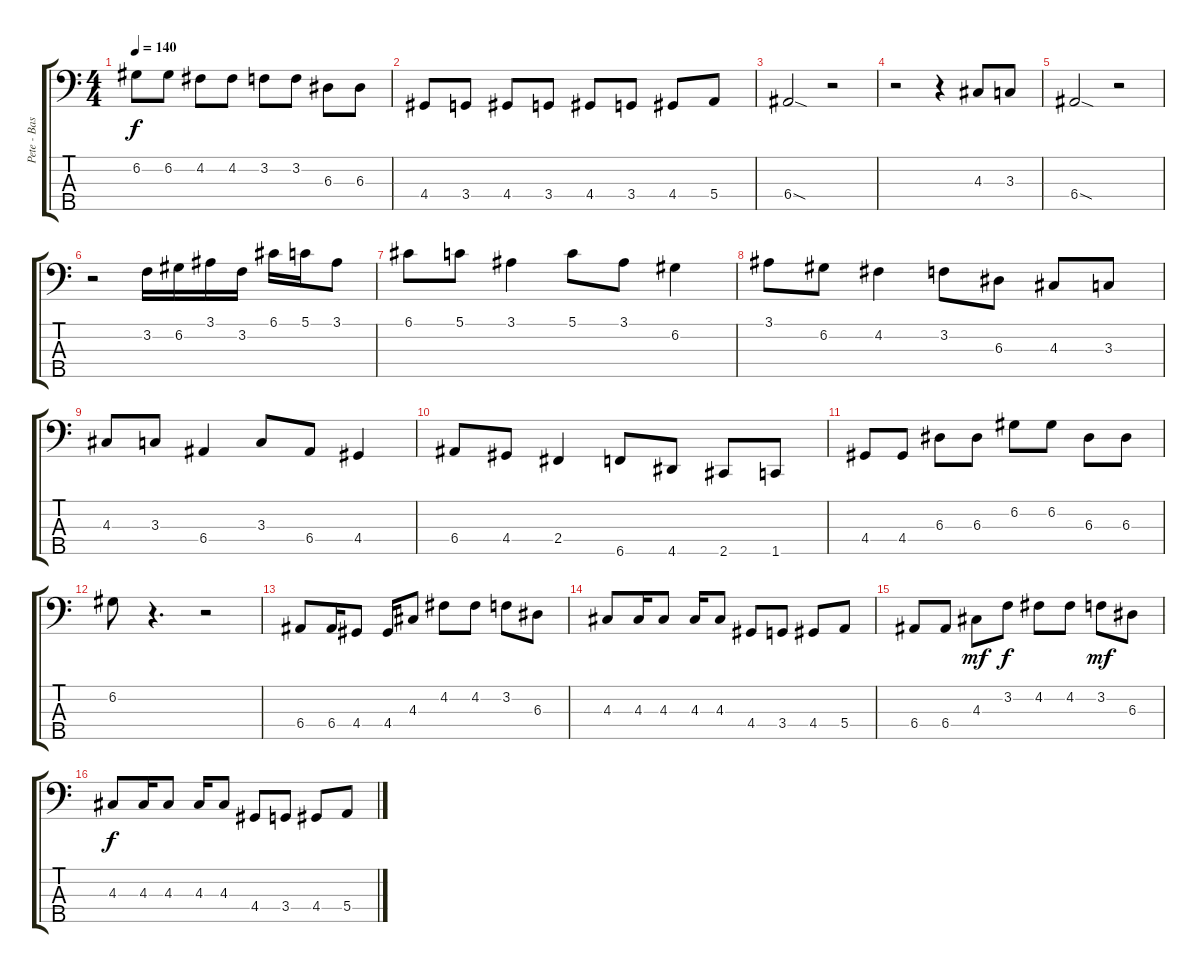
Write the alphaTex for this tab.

\track ("Pete - Bass" "Pete - Bas") {instrument electricbassfinger}
\staff {score tabs}
\tuning (G2 D2 A1 E1 B0) {hide}
\ts (4 4)
\tempo 140
\clef f4
\ks c
6.2.8{dy f} 6.2.8 4.2.8 4.2.8 3.2.8 3.2.8 6.3.8 6.3.8 |
4.4.8 3.4.8 4.4.8 3.4.8 4.4.8 3.4.8 4.4.8 5.4.8 |
6.4{sod}.2 r.2 |
r.2 r.4 4.3.8 3.3.8 |
6.4{sod}.2 r.2 |
r.2 3.2.16 6.2.16 3.1.16 3.2.16 6.1.16 5.1.16 3.1.8 |
6.1.8 5.1.8 3.1.4 5.1.8 3.1.8 6.2.4 |
3.1.8 6.2.8 4.2.4 3.2.8 6.3.8 4.3.8 3.3.8 |
4.3.8 3.3.8 6.4.4 3.3.8 6.4.8 4.4.4 |
6.4.8 4.4.8 2.4.4 6.5.8 4.5.8 2.5.8 1.5.8 |
4.4.8 4.4.8 6.3.8 6.3.8 6.2.8 6.2.8 6.3.8 6.3.8 |
6.2.8 r.4{d} r.2 |
6.4.8 6.4.16 4.4.8 4.4.16 4.3.8 4.2.8 4.2.8 3.2.8 6.3.8 |
4.3.8 4.3.16 4.3.8 4.3.16 4.3.8 4.4.8 3.4.8 4.4.8 5.4.8 |
6.4.8 6.4.8 4.3.8{dy mf} 3.2.8{dy f} 4.2.8 4.2.8 3.2.8{dy mf} 6.3.8 |
4.3.8{dy f} 4.3.16 4.3.8 4.3.16 4.3.8 4.4.8 3.4.8 4.4.8 5.4.8
